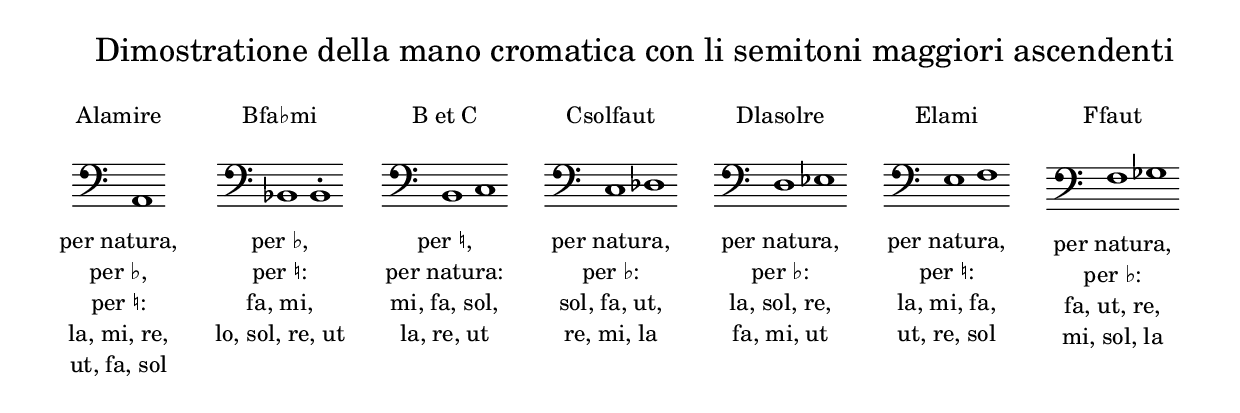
\version "2.22.2"

% Auto generated file

\header {
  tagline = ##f
}

dot = {
   \once \override Script.add-stem-support = ##f
   \once \override Script.toward-stem-shift = 0
   \once \override Script.skyline-horizontal-padding = 0
   \once \override Script.direction = 1
   \once \override Script.font-size = 1
}

\markup {
  \center-column {
    \line {
      \center-align
      \fontsize#3 { \concat { \normal-text "Dimostratione della mano cromatica con li semitoni maggiori ascendenti"} }
    }
    \line {
      \center-column {
        \null
        \line {
          \left-align {  \normal-text "Alamire" }
        }

        \null
        \line {
          \score {
            <<
              \new Staff \with { instrumentName = ""} {
                \override Staff.TimeSignature.stencil = ##f
                \override Staff.NoteHead.style = #'baroque
                \accidentalStyle Score.forget
                \cadenzaOn
                \clef "bass" a,1 
                \cadenzaOff
              }
            >>
            \layout {
              \context {
                \Score
                \override SpacingSpanner.common-shortest-duration = #(ly:make-moment 1)
              }
            }
          }
        }
        \null
        \line {
          \left-align {  \normal-text "per natura," }
        }
        \line {
          \left-align {  \normal-text "per ♭," }
        }
        \line {
          \left-align {  \normal-text "per ♮:" }
        }
        \line {
          \left-align {  \normal-text "la, mi, re," }
        }
        \line {
          \left-align {  \normal-text "ut, fa, sol" }
        }

      }
      \hspace #3 
      \center-column {
        \null
        \line {
          \left-align {  \normal-text "Bfa♭mi" }
        }

        \null
        \line {
          \score {
            <<
              \new Staff \with { instrumentName = ""} {
                \override Staff.TimeSignature.stencil = ##f
                \override Staff.NoteHead.style = #'baroque
                \accidentalStyle Score.forget
                \cadenzaOn
                \clef "bass" bes,1 
                \dot b,1-. 
                \cadenzaOff
              }
            >>
            \layout {
              \context {
                \Score
                \override SpacingSpanner.common-shortest-duration = #(ly:make-moment 1)
              }
            }
          }
        }
        \null
        \line {
          \left-align {  \normal-text "per ♭," }
        }
        \line {
          \left-align {  \normal-text "per ♮:" }
        }
        \line {
          \left-align {  \normal-text "fa, mi," }
        }
        \line {
          \left-align {  \normal-text "lo, sol, re, ut" }
        }

      }
      \hspace #3 
      \center-column {
        \null
        \line {
          \left-align {  \normal-text "B et C" }
        }

        \null
        \line {
          \score {
            <<
              \new Staff \with { instrumentName = ""} {
                \override Staff.TimeSignature.stencil = ##f
                \override Staff.NoteHead.style = #'baroque
                \accidentalStyle Score.forget
                \cadenzaOn
                \clef "bass" b,1 
                c1 
                \cadenzaOff
              }
            >>
            \layout {
              \context {
                \Score
                \override SpacingSpanner.common-shortest-duration = #(ly:make-moment 1)
              }
            }
          }
        }
        \null
        \line {
          \left-align {  \normal-text "per ♮," }
        }
        \line {
          \left-align {  \normal-text "per natura:" }
        }
        \line {
          \left-align {  \normal-text "mi, fa, sol," }
        }
        \line {
          \left-align {  \normal-text "la, re, ut" }
        }

      }
      \hspace #3 
      \center-column {
        \null
        \line {
          \left-align {  \normal-text "Csolfaut" }
        }

        \null
        \line {
          \score {
            <<
              \new Staff \with { instrumentName = ""} {
                \override Staff.TimeSignature.stencil = ##f
                \override Staff.NoteHead.style = #'baroque
                \accidentalStyle Score.forget
                \cadenzaOn
                \clef "bass" c1 
                des1 
                \cadenzaOff
              }
            >>
            \layout {
              \context {
                \Score
                \override SpacingSpanner.common-shortest-duration = #(ly:make-moment 1)
              }
            }
          }
        }
        \null
        \line {
          \left-align {  \normal-text "per natura," }
        }
        \line {
          \left-align {  \normal-text "per ♭:" }
        }
        \line {
          \left-align {  \normal-text "sol, fa, ut," }
        }
        \line {
          \left-align {  \normal-text "re, mi, la" }
        }

      }
      \hspace #3 
      \center-column {
        \null
        \line {
          \left-align {  \normal-text "Dlasolre" }
        }

        \null
        \line {
          \score {
            <<
              \new Staff \with { instrumentName = ""} {
                \override Staff.TimeSignature.stencil = ##f
                \override Staff.NoteHead.style = #'baroque
                \accidentalStyle Score.forget
                \cadenzaOn
                \clef "bass" d1 
                es1 
                \cadenzaOff
              }
            >>
            \layout {
              \context {
                \Score
                \override SpacingSpanner.common-shortest-duration = #(ly:make-moment 1)
              }
            }
          }
        }
        \null
        \line {
          \left-align {  \normal-text "per natura," }
        }
        \line {
          \left-align {  \normal-text "per ♭:" }
        }
        \line {
          \left-align {  \normal-text "la, sol, re," }
        }
        \line {
          \left-align {  \normal-text "fa, mi, ut" }
        }

      }
      \hspace #3 
      \center-column {
        \null
        \line {
          \left-align {  \normal-text "Elami" }
        }

        \null
        \line {
          \score {
            <<
              \new Staff \with { instrumentName = ""} {
                \override Staff.TimeSignature.stencil = ##f
                \override Staff.NoteHead.style = #'baroque
                \accidentalStyle Score.forget
                \cadenzaOn
                \clef "bass" e1 
                f1 
                \cadenzaOff
              }
            >>
            \layout {
              \context {
                \Score
                \override SpacingSpanner.common-shortest-duration = #(ly:make-moment 1)
              }
            }
          }
        }
        \null
        \line {
          \left-align {  \normal-text "per natura," }
        }
        \line {
          \left-align {  \normal-text "per ♮:" }
        }
        \line {
          \left-align {  \normal-text "la, mi, fa," }
        }
        \line {
          \left-align {  \normal-text "ut, re, sol" }
        }

      }
      \hspace #3 
      \center-column {
        \null
        \line {
          \left-align {  \normal-text "Ffaut" }
        }

        \null
        \line {
          \score {
            <<
              \new Staff \with { instrumentName = ""} {
                \override Staff.TimeSignature.stencil = ##f
                \override Staff.NoteHead.style = #'baroque
                \accidentalStyle Score.forget
                \cadenzaOn
                \clef "bass" f1 
                ges1 
                \cadenzaOff
              }
            >>
            \layout {
              \context {
                \Score
                \override SpacingSpanner.common-shortest-duration = #(ly:make-moment 1)
              }
            }
          }
        }
        \null
        \line {
          \left-align {  \normal-text "per natura," }
        }
        \line {
          \left-align {  \normal-text "per ♭:" }
        }
        \line {
          \left-align {  \normal-text "fa, ut, re," }
        }
        \line {
          \left-align {  \normal-text "mi, sol, la" }
        }

      }
      \hspace #3 

    }
  }
}